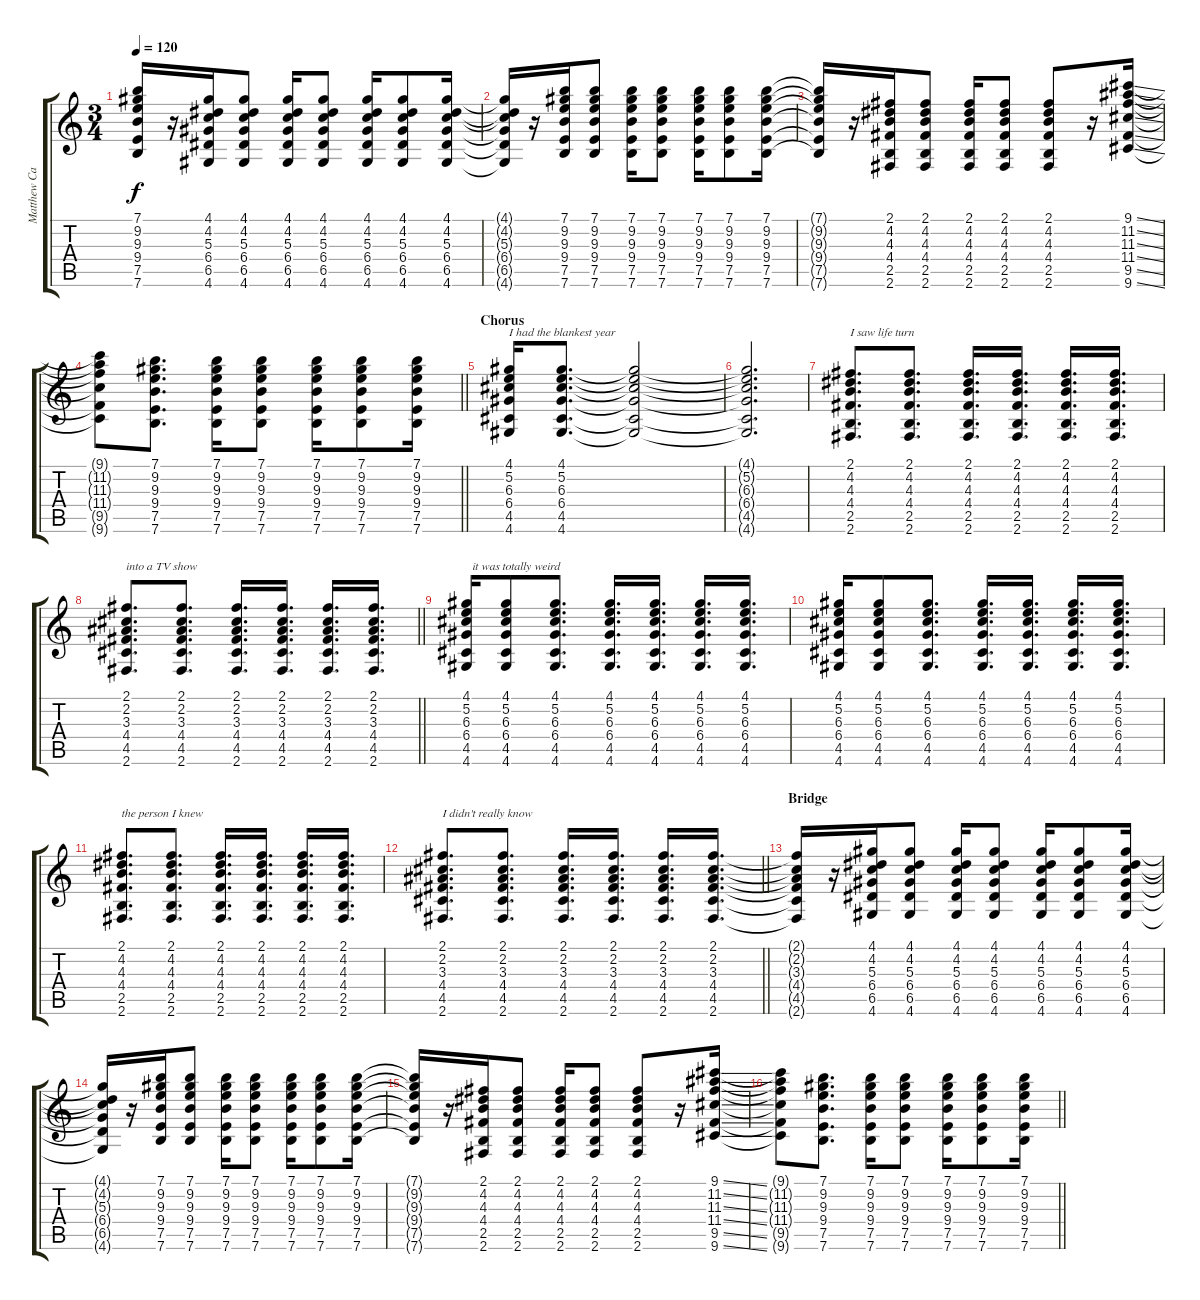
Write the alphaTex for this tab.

\track ("Matthew Caws" "Matthew Ca") {instrument electricguitarclean}
\staff {score tabs}
\tuning (E4 B3 G3 D3 A2 E2) {hide}
\ts (3 4)
\tempo 120
\clef g2
\ks c
(7.1{t} 9.2{t} 9.3{t} 9.4{t} 7.5{t} 7.6{t}).16{dy f} r.16 (4.1 4.2 5.3 6.4 6.5 4.6).16 (4.1 4.2 5.3 6.4 6.5 4.6).8 (4.1 4.2 5.3 6.4 6.5 4.6).16 (4.1 4.2 5.3 6.4 6.5 4.6).8 (4.1 4.2 5.3 6.4 6.5 4.6).16 (4.1 4.2 5.3 6.4 6.5 4.6).8 (4.1 4.2 5.3 6.4 6.5 4.6).16 |
(4.1{t} 4.2{t} 5.3{t} 6.4{t} 6.5{t} 4.6{t}).16 r.16 (7.1 9.2 9.3 9.4 7.5 7.6).16 (7.1 9.2 9.3 9.4 7.5 7.6).8 (7.1 9.2 9.3 9.4 7.5 7.6).16 (7.1 9.2 9.3 9.4 7.5 7.6).8 (7.1 9.2 9.3 9.4 7.5 7.6).16 (7.1 9.2 9.3 9.4 7.5 7.6).8 (7.1 9.2 9.3 9.4 7.5 7.6).16 |
(7.1{t} 9.2{t} 9.3{t} 9.4{t} 7.5{t} 7.6{t}).16 r.16 (2.1 4.2 4.3 4.4 2.5 2.6).16 (2.1 4.2 4.3 4.4 2.5 2.6).8 (2.1 4.2 4.3 4.4 2.5 2.6).16 (2.1 4.2 4.3 4.4 2.5 2.6).8 (2.1 4.2 4.3 4.4 2.5 2.6).8 r.16 (9.1{ss} 11.2{ss} 11.3{ss} 11.4{ss} 9.5{ss} 9.6{ss}).16 |
\barLineRight lightlight
(9.1{t} 11.2{t} 11.3{t} 11.4{t} 9.5{t} 9.6{t}).8 (7.1 9.2 9.3 9.4 7.5 7.6).8{d} (7.1 9.2 9.3 9.4 7.5 7.6).16 (7.1 9.2 9.3 9.4 7.5 7.6).8 (7.1 9.2 9.3 9.4 7.5 7.6).16 (7.1 9.2 9.3 9.4 7.5 7.6).8 (7.1 9.2 9.3 9.4 7.5 7.6).16 |
\section ("" "Chorus")
(4.1 5.2 6.3 6.4 4.5 4.6).16{txt "I had the blankest year"} (4.1 5.2 6.3 6.4 4.5 4.6).8{d} (4.1{t} 5.2{t} 6.3{t} 6.4{t} 4.5{t} 4.6{t}).2 |
(4.1{t} 5.2{t} 6.3{t} 6.4{t} 4.5{t} 4.6{t}).2{d} |
(2.1 4.2 4.3 4.4 2.5 2.6).8{d txt "I saw life turn "} (2.1 4.2 4.3 4.4 2.5 2.6).8{d} (2.1 4.2 4.3 4.4 2.5 2.6).16{d} (2.1 4.2 4.3 4.4 2.5 2.6).16{d} (2.1 4.2 4.3 4.4 2.5 2.6).16{d} (2.1 4.2 4.3 4.4 2.5 2.6).16{d} |
\barLineRight lightlight
(2.1 2.2 3.3 4.4 4.5 2.6).8{d txt "into a TV show"} (2.1 2.2 3.3 4.4 4.5 2.6).8{d} (2.1 2.2 3.3 4.4 4.5 2.6).16{d} (2.1 2.2 3.3 4.4 4.5 2.6).16{d} (2.1 2.2 3.3 4.4 4.5 2.6).16{d} (2.1 2.2 3.3 4.4 4.5 2.6).16{d} |
(4.1 5.2 6.3 6.4 4.5 4.6).16{txt "  it was totally weird"} (4.1 5.2 6.3 6.4 4.5 4.6).8 (4.1 5.2 6.3 6.4 4.5 4.6).8{d} (4.1 5.2 6.3 6.4 4.5 4.6).16{d} (4.1 5.2 6.3 6.4 4.5 4.6).16{d} (4.1 5.2 6.3 6.4 4.5 4.6).16{d} (4.1 5.2 6.3 6.4 4.5 4.6).16{d} |
(4.1 5.2 6.3 6.4 4.5 4.6).16 (4.1 5.2 6.3 6.4 4.5 4.6).8 (4.1 5.2 6.3 6.4 4.5 4.6).8{d} (4.1 5.2 6.3 6.4 4.5 4.6).16{d} (4.1 5.2 6.3 6.4 4.5 4.6).16{d} (4.1 5.2 6.3 6.4 4.5 4.6).16{d} (4.1 5.2 6.3 6.4 4.5 4.6).16{d} |
(2.1 4.2 4.3 4.4 2.5 2.6).8{d txt "the person I knew "} (2.1 4.2 4.3 4.4 2.5 2.6).8{d} (2.1 4.2 4.3 4.4 2.5 2.6).16{d} (2.1 4.2 4.3 4.4 2.5 2.6).16{d} (2.1 4.2 4.3 4.4 2.5 2.6).16{d} (2.1 4.2 4.3 4.4 2.5 2.6).16{d} |
\barLineRight lightlight
(2.1 2.2 3.3 4.4 4.5 2.6).8{d txt "I didn't really know"} (2.1 2.2 3.3 4.4 4.5 2.6).8{d} (2.1 2.2 3.3 4.4 4.5 2.6).16{d} (2.1 2.2 3.3 4.4 4.5 2.6).16{d} (2.1 2.2 3.3 4.4 4.5 2.6).16{d} (2.1 2.2 3.3 4.4 4.5 2.6).16{d} |
\section ("" "Bridge")
(2.1{t} 2.2{t} 3.3{t} 4.4{t} 4.5{t} 2.6{t}).16 r.16 (4.1 4.2 5.3 6.4 6.5 4.6).16 (4.1 4.2 5.3 6.4 6.5 4.6).8 (4.1 4.2 5.3 6.4 6.5 4.6).16 (4.1 4.2 5.3 6.4 6.5 4.6).8 (4.1 4.2 5.3 6.4 6.5 4.6).16 (4.1 4.2 5.3 6.4 6.5 4.6).8 (4.1 4.2 5.3 6.4 6.5 4.6).16 |
(4.1{t} 4.2{t} 5.3{t} 6.4{t} 6.5{t} 4.6{t}).16 r.16 (7.1 9.2 9.3 9.4 7.5 7.6).16 (7.1 9.2 9.3 9.4 7.5 7.6).8 (7.1 9.2 9.3 9.4 7.5 7.6).16 (7.1 9.2 9.3 9.4 7.5 7.6).8 (7.1 9.2 9.3 9.4 7.5 7.6).16 (7.1 9.2 9.3 9.4 7.5 7.6).8 (7.1 9.2 9.3 9.4 7.5 7.6).16 |
(7.1{t} 9.2{t} 9.3{t} 9.4{t} 7.5{t} 7.6{t}).16 r.16 (2.1 4.2 4.3 4.4 2.5 2.6).16 (2.1 4.2 4.3 4.4 2.5 2.6).8 (2.1 4.2 4.3 4.4 2.5 2.6).16 (2.1 4.2 4.3 4.4 2.5 2.6).8 (2.1 4.2 4.3 4.4 2.5 2.6).8 r.16 (9.1{ss} 11.2{ss} 11.3{ss} 11.4{ss} 9.5{ss} 9.6{ss}).16 |
\barLineRight lightlight
(9.1{t} 11.2{t} 11.3{t} 11.4{t} 9.5{t} 9.6{t}).8 (7.1 9.2 9.3 9.4 7.5 7.6).8{d} (7.1 9.2 9.3 9.4 7.5 7.6).16 (7.1 9.2 9.3 9.4 7.5 7.6).8 (7.1 9.2 9.3 9.4 7.5 7.6).16 (7.1 9.2 9.3 9.4 7.5 7.6).8 (7.1 9.2 9.3 9.4 7.5 7.6).16
